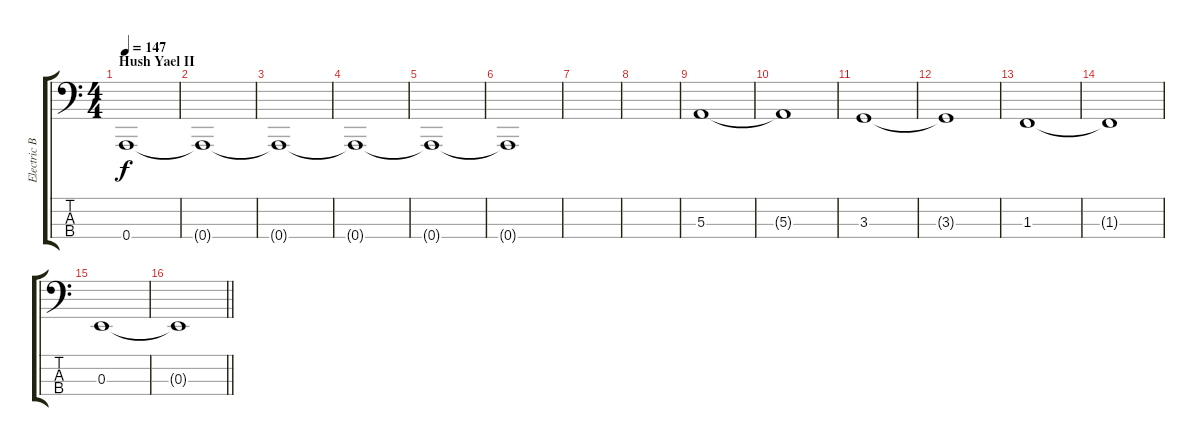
\track ("Electric Bass" "Electric B") {instrument electricbasspick}
\staff {score tabs}
\tuning (D2 A1 E1 A0) {hide}
\ts (4 4)
\section ("" "Hush Yael II")
\tempo 147
\clef f4
\ks aminor
0.4.1{dy f} |
0.4{t}.1 |
0.4{t}.1{volume 0} |
0.4{t}.1 |
0.4{t}.1 |
0.4{t}.1 |
|
|
5.3.1{volume 14} |
5.3{t}.1 |
3.3.1 |
3.3{t}.1 |
1.3.1 |
1.3{t}.1 |
0.3.1 |
\barLineRight lightlight
0.3{t}.1
